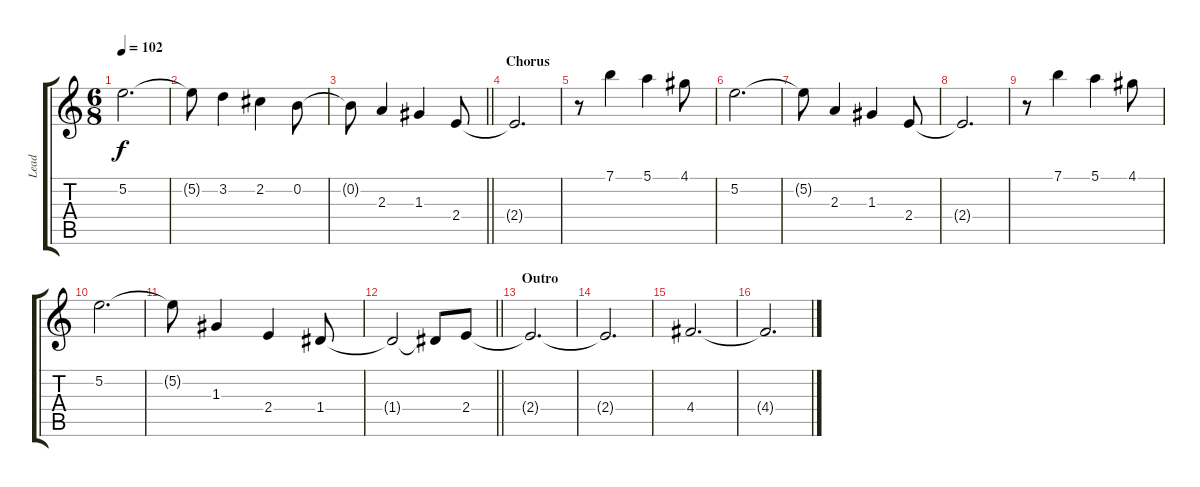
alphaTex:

\track ("Lead" "Lead") {instrument distortionguitar}
\staff {score tabs}
\tuning (E4 B3 G3 D3 A2 E2) {hide}
\ts (6 8)
\tempo 102
\clef g2
\ks c
5.2.2{d dy f} |
5.2{t}.8 3.2.4 2.2.4 0.2.8 |
\barLineRight lightlight
0.2{t}.8 2.3.4 1.3.4 2.4.8 |
\section ("" "Chorus")
2.4{t}.2{d volume 3 balance 5} |
r.8 7.1.4 5.1.4 4.1.8 |
5.2.2{d} |
5.2{t}.8 2.3.4 1.3.4 2.4.8 |
2.4{t}.2{d} |
r.8 7.1.4 5.1.4 4.1.8 |
5.2.2{d} |
5.2{t}.8 1.3.4 2.4.4 1.4.8 |
\barLineRight lightlight
1.4{t}.2 1.4{t}.8 2.4.8 |
\section ("" "Outro")
2.4{t}.2{d} |
2.4{t}.2{d} |
4.4.2{d} |
4.4{t}.2{d}
